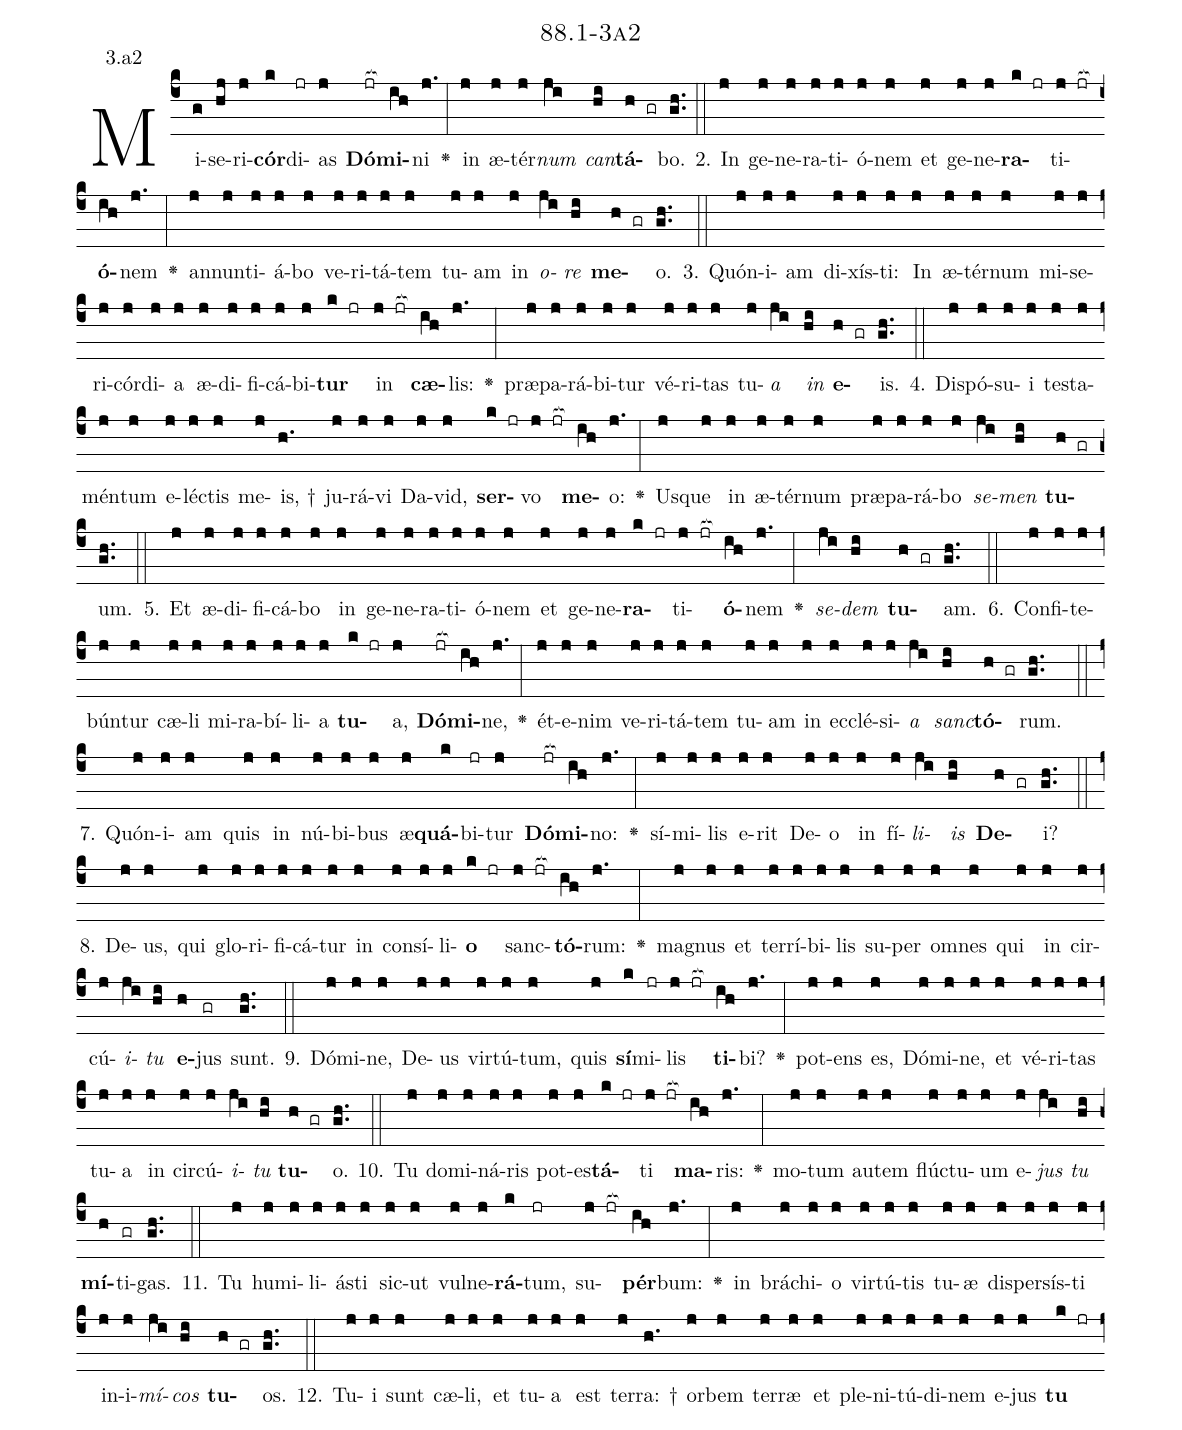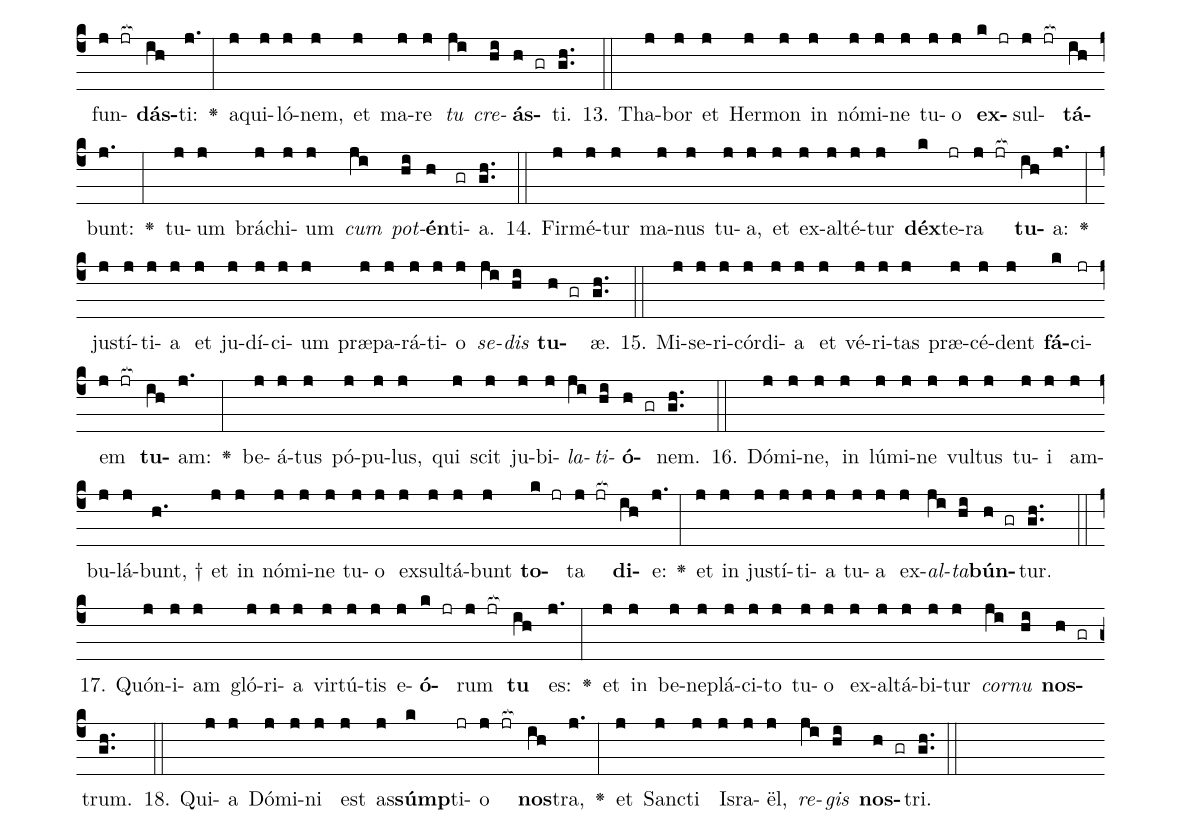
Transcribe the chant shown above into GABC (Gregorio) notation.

name: 88.1-3a2;
annotation: 3.a2;
%%
(c4)Mi(g)se(hj)ri(j)<b>cór</b>(k)di(jr)as(j) <b>Dó</b>(jr[ocb:1{])<b>mi</b>(ih[ocb:0}])ni(j.) <v>\greheightstar</v>(:) in(j) æ(j)tér(j)<i>num</i>(ji) <i>can</i>(hi)<b>tá</b>(h gr)bo.(gh..) (::)
2. In(j) ge(j)ne(j)ra(j)ti(j)ó(j)nem(j) et(j) ge(j)ne(j)<b>ra</b>(k jr)ti(j jr[ocb:1{])<b>ó</b>(ih[ocb:0}])nem(j.) <v>\greheightstar</v>(:) an(j)nun(j)ti(j)á(j)bo(j) ve(j)ri(j)tá(j)tem(j) tu(j)am(j) in(j) <i>o</i>(ji)<i>re</i>(hi) <b>me</b>(h gr)o.(gh..) (::)
3. Quón(j)i(j)am(j) di(j)xís(j)ti:(j) In(j) æ(j)tér(j)num(j) mi(j)se(j)ri(j)cór(j)di(j)a(j) æ(j)di(j)fi(j)cá(j)bi(j)<b>tur</b>(k jr) in(j jr[ocb:1{]) <b>cæ</b>(ih[ocb:0}])lis:(j.) <v>\greheightstar</v>(:) præ(j)pa(j)rá(j)bi(j)tur(j) vé(j)ri(j)tas(j) tu(j)<i>a</i>(ji) <i>in</i>(hi) <b>e</b>(h gr)is.(gh..) (::)
4. Dis(j)pó(j)su(j)i(j) tes(j)ta(j)mén(j)tum(j) e(j)léc(j)tis(j) me(j)is, †(h.) ju(j)rá(j)vi(j) Da(j)vid,(j) <b>ser</b>(k jr)vo(j jr[ocb:1{]) <b>me</b>(ih[ocb:0}])o:(j.) <v>\greheightstar</v>(:) Us(j)que(j) in(j) æ(j)tér(j)num(j) præ(j)pa(j)rá(j)bo(j) <i>se</i>(ji)<i>men</i>(hi) <b>tu</b>(h gr)um.(gh..) (::)
5. Et(j) æ(j)di(j)fi(j)cá(j)bo(j) in(j) ge(j)ne(j)ra(j)ti(j)ó(j)nem(j) et(j) ge(j)ne(j)<b>ra</b>(k jr)ti(j jr[ocb:1{])<b>ó</b>(ih[ocb:0}])nem(j.) <v>\greheightstar</v>(:) <i>se</i>(ji)<i>dem</i>(hi) <b>tu</b>(h gr)am.(gh..) (::)
6. Con(j)fi(j)te(j)bún(j)tur(j) cæ(j)li(j) mi(j)ra(j)bí(j)li(j)a(j) <b>tu</b>(k jr)a,(j) <b>Dó</b>(jr[ocb:1{])<b>mi</b>(ih[ocb:0}])ne,(j.) <v>\greheightstar</v>(:) ét(j)e(j)nim(j) ve(j)ri(j)tá(j)tem(j) tu(j)am(j) in(j) ec(j)clé(j)si(j)<i>a</i>(ji) <i>sanc</i>(hi)<b>tó</b>(h gr)rum.(gh..) (::)
7. Quón(j)i(j)am(j) quis(j) in(j) nú(j)bi(j)bus(j) æ(j)<b>quá</b>(k)bi(jr)tur(j) <b>Dó</b>(jr[ocb:1{])<b>mi</b>(ih[ocb:0}])no:(j.) <v>\greheightstar</v>(:) sí(j)mi(j)lis(j) e(j)rit(j) De(j)o(j) in(j) fí(j)<i>li</i>(ji)<i>is</i>(hi) <b>De</b>(h gr)i?(gh..) (::)
8. De(j)us,(j) qui(j) glo(j)ri(j)fi(j)cá(j)tur(j) in(j) con(j)sí(j)li(j)<b>o</b>(k jr) sanc(j jr[ocb:1{])<b>tó</b>(ih[ocb:0}])rum:(j.) <v>\greheightstar</v>(:) ma(j)gnus(j) et(j) ter(j)rí(j)bi(j)lis(j) su(j)per(j) om(j)nes(j) qui(j) in(j) cir(j)cú(j)<i>i</i>(ji)<i>tu</i>(hi) <b>e</b>(h)jus(gr) sunt.(gh..) (::)
9. Dó(j)mi(j)ne,(j) De(j)us(j) vir(j)tú(j)tum,(j) quis(j) <b>sí</b>(k)mi(jr)lis(j jr[ocb:1{]) <b>ti</b>(ih[ocb:0}])bi?(j.) <v>\greheightstar</v>(:) pot(j)ens(j) es,(j) Dó(j)mi(j)ne,(j) et(j) vé(j)ri(j)tas(j) tu(j)a(j) in(j) cir(j)cú(j)<i>i</i>(ji)<i>tu</i>(hi) <b>tu</b>(h gr)o.(gh..) (::)
10. Tu(j) do(j)mi(j)ná(j)ris(j) pot(j)es(j)<b>tá</b>(k jr)ti(j jr[ocb:1{]) <b>ma</b>(ih[ocb:0}])ris:(j.) <v>\greheightstar</v>(:) mo(j)tum(j) au(j)tem(j) flúc(j)tu(j)um(j) e(j)<i>jus</i>(ji) <i>tu</i>(hi) <b>mí</b>(h)ti(gr)gas.(gh..) (::)
11. Tu(j) hu(j)mi(j)li(j)ás(j)ti(j) sic(j)ut(j) vul(j)ne(j)<b>rá</b>(k)tum,(jr) su(j jr[ocb:1{])<b>pér</b>(ih[ocb:0}])bum:(j.) <v>\greheightstar</v>(:) in(j) brá(j)chi(j)o(j) vir(j)tú(j)tis(j) tu(j)æ(j) di(j)sper(j)sís(j)ti(j) in(j)i(j)<i>mí</i>(ji)<i>cos</i>(hi) <b>tu</b>(h gr)os.(gh..) (::)
12. Tu(j)i(j) sunt(j) cæ(j)li,(j) et(j) tu(j)a(j) est(j) ter(j)ra: †(h.) or(j)bem(j) ter(j)ræ(j) et(j) ple(j)ni(j)tú(j)di(j)nem(j) e(j)jus(j) <b>tu</b>(k jr) fun(j jr[ocb:1{])<b>dás</b>(ih[ocb:0}])ti:(j.) <v>\greheightstar</v>(:) a(j)qui(j)ló(j)nem,(j) et(j) ma(j)re(j) <i>tu</i>(ji) <i>cre</i>(hi)<b>ás</b>(h gr)ti.(gh..) (::)
13. Tha(j)bor(j) et(j) Her(j)mon(j) in(j) nó(j)mi(j)ne(j) tu(j)o(j) <b>ex</b>(k jr)sul(j jr[ocb:1{])<b>tá</b>(ih[ocb:0}])bunt:(j.) <v>\greheightstar</v>(:) tu(j)um(j) brá(j)chi(j)um(j) <i>cum</i>(ji) <i>pot</i>(hi)<b>én</b>(h)ti(gr)a.(gh..) (::)
14. Fir(j)mé(j)tur(j) ma(j)nus(j) tu(j)a,(j) et(j) ex(j)al(j)té(j)tur(j) <b>déx</b>(k)te(jr)ra(j jr[ocb:1{]) <b>tu</b>(ih[ocb:0}])a:(j.) <v>\greheightstar</v>(:) jus(j)tí(j)ti(j)a(j) et(j) ju(j)dí(j)ci(j)um(j) præ(j)pa(j)rá(j)ti(j)o(j) <i>se</i>(ji)<i>dis</i>(hi) <b>tu</b>(h gr)æ.(gh..) (::)
15. Mi(j)se(j)ri(j)cór(j)di(j)a(j) et(j) vé(j)ri(j)tas(j) præ(j)cé(j)dent(j) <b>fá</b>(k)ci(jr)em(j jr[ocb:1{]) <b>tu</b>(ih[ocb:0}])am:(j.) <v>\greheightstar</v>(:) be(j)á(j)tus(j) pó(j)pu(j)lus,(j) qui(j) scit(j) ju(j)bi(j)<i>la</i>(ji)<i>ti</i>(hi)<b>ó</b>(h gr)nem.(gh..) (::)
16. Dó(j)mi(j)ne,(j) in(j) lú(j)mi(j)ne(j) vul(j)tus(j) tu(j)i(j) am(j)bu(j)lá(j)bunt, †(h.) et(j) in(j) nó(j)mi(j)ne(j) tu(j)o(j) ex(j)sul(j)tá(j)bunt(j) <b>to</b>(k jr)ta(j jr[ocb:1{]) <b>di</b>(ih[ocb:0}])e:(j.) <v>\greheightstar</v>(:) et(j) in(j) jus(j)tí(j)ti(j)a(j) tu(j)a(j) ex(j)<i>al</i>(ji)<i>ta</i>(hi)<b>bún</b>(h gr)tur.(gh..) (::)
17. Quón(j)i(j)am(j) gló(j)ri(j)a(j) vir(j)tú(j)tis(j) e(j)<b>ó</b>(k jr)rum(j jr[ocb:1{]) <b>tu</b>(ih[ocb:0}]) es:(j.) <v>\greheightstar</v>(:) et(j) in(j) be(j)ne(j)plá(j)ci(j)to(j) tu(j)o(j) ex(j)al(j)tá(j)bi(j)tur(j) <i>cor</i>(ji)<i>nu</i>(hi) <b>nos</b>(h gr)trum.(gh..) (::)
18. Qui(j)a(j) Dó(j)mi(j)ni(j) est(j) as(j)<b>súmp</b>(k)ti(jr)o(j jr[ocb:1{]) <b>nos</b>(ih[ocb:0}])tra,(j.) <v>\greheightstar</v>(:) et(j) Sanc(j)ti(j) Is(j)ra(j)ël,(j) <i>re</i>(ji)<i>gis</i>(hi) <b>nos</b>(h gr)tri.(gh..) (::)
